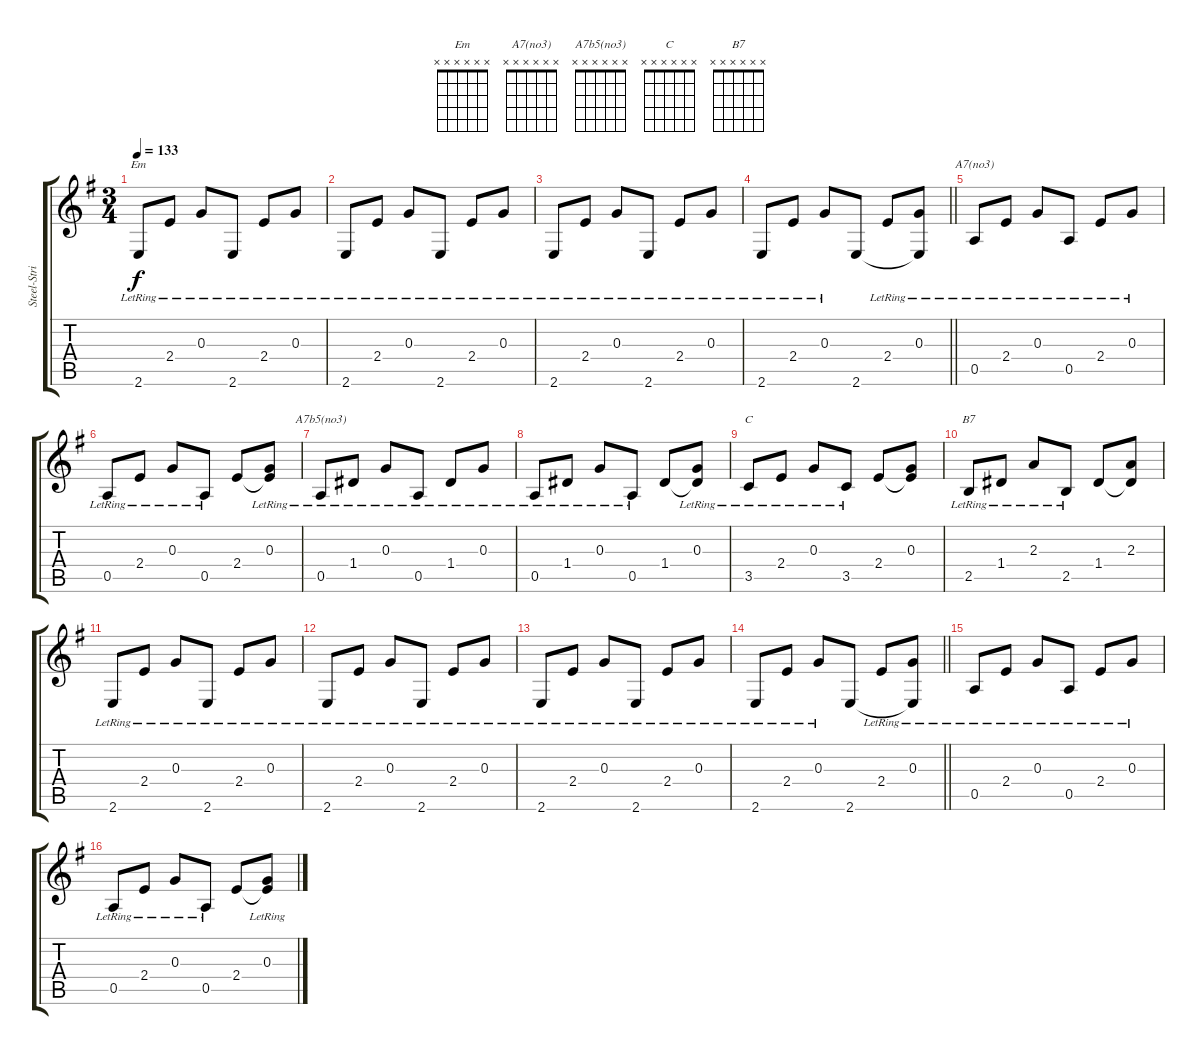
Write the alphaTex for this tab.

\track ("Steel-Strined Acoustic" "Steel-Stri") {instrument acousticguitarsteel}
\staff {score tabs}
\tuning (E4 B3 G3 D3 A2 D2) {hide}
\chord ("Em" x x x x x x)
\chord ("A7(no3)" x x x x x x)
\chord ("A7b5(no3)" x x x x x x)
\chord ("C" x x x x x x)
\chord ("B7" x x x x x x)
\ts (3 4)
\tempo 133
\clef g2
\ks eminor
2.6{lr}.8{ch "Em" dy f} 2.4{lr}.8 0.3{lr}.8 2.6{lr}.8 2.4{lr}.8 0.3{lr}.8 |
2.6{lr}.8 2.4{lr}.8 0.3{lr}.8 2.6{lr}.8 2.4{lr}.8 0.3{lr}.8 |
2.6{lr}.8 2.4{lr}.8 0.3{lr}.8 2.6{lr}.8 2.4{lr}.8 0.3{lr}.8 |
\barLineRight lightlight
2.6{lr}.8 2.4{lr}.8 0.3{lr}.8 2.6.8 2.4{lr}.8 (0.3{lr} 2.6{t}).8 |
0.5{lr}.8{ch "A7(no3)"} 2.4{lr}.8 0.3{lr}.8 0.5{lr}.8 2.4{lr}.8 0.3{lr}.8 |
0.5{lr}.8 2.4{lr}.8 0.3{lr}.8 0.5{lr}.8 2.4.8 (0.3{lr} 2.4{t}).8 |
0.5{lr}.8{ch "A7b5(no3)"} 1.4{lr}.8 0.3{lr}.8 0.5{lr}.8 1.4{lr}.8 0.3{lr}.8 |
0.5{lr}.8 1.4{lr}.8 0.3{lr}.8 0.5{lr}.8 1.4.8 (0.3{lr} 1.4{t}).8 |
3.5{lr}.8{ch "C"} 2.4{lr}.8 0.3{lr}.8 3.5{lr}.8 2.4.8 (0.3 2.4{t}).8 |
2.5{lr}.8{ch "B7"} 1.4{lr}.8 2.3{lr}.8 2.5{lr}.8 1.4.8 (2.3 1.4{t}).8 |
2.6{lr}.8 2.4{lr}.8 0.3{lr}.8 2.6{lr}.8 2.4{lr}.8 0.3{lr}.8 |
2.6{lr}.8 2.4{lr}.8 0.3{lr}.8 2.6{lr}.8 2.4{lr}.8 0.3{lr}.8 |
2.6{lr}.8 2.4{lr}.8 0.3{lr}.8 2.6{lr}.8 2.4{lr}.8 0.3{lr}.8 |
\barLineRight lightlight
2.6{lr}.8 2.4{lr}.8 0.3{lr}.8 2.6.8 2.4{lr}.8 (0.3{lr} 2.6{t}).8 |
0.5{lr}.8 2.4{lr}.8 0.3{lr}.8 0.5{lr}.8 2.4{lr}.8 0.3{lr}.8 |
0.5{lr}.8 2.4{lr}.8 0.3{lr}.8 0.5{lr}.8 2.4.8 (0.3{lr} 2.4{t}).8
